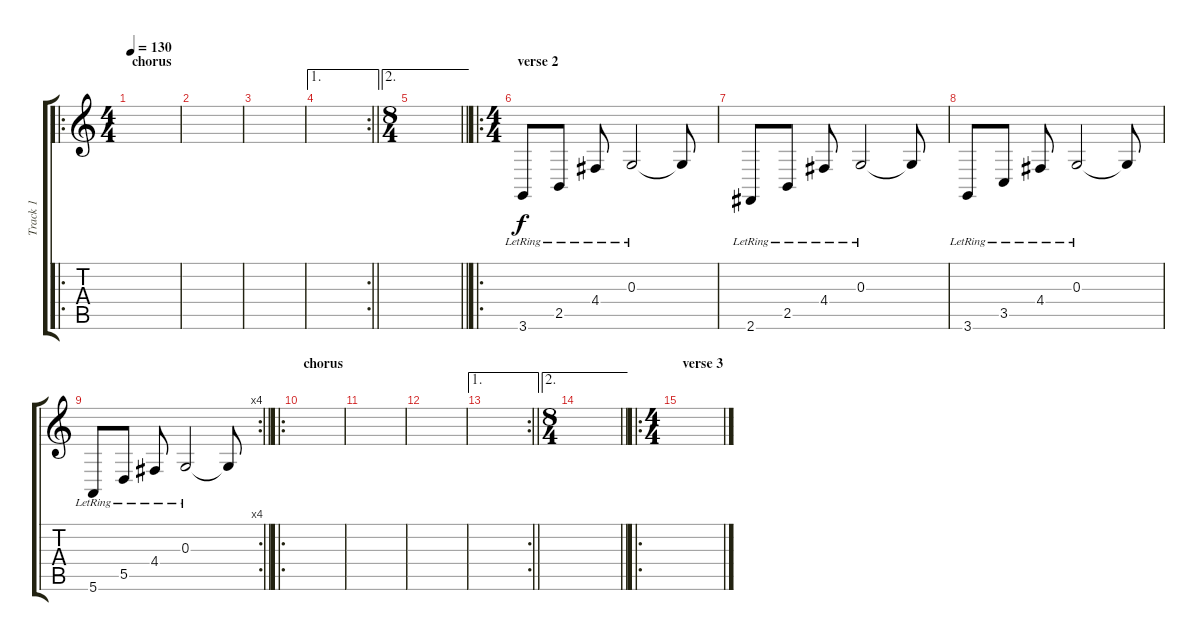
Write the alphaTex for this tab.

\track ("Track 1" "Track 1") {instrument electricgrandpiano}
\staff {score tabs}
\tuning (E4 B3 G3 D3 A2 E2) {hide}
\ro
\ts (4 4)
\section ("" "chorus")
\tempo 130
\clef g2
\ks c
|
|
|
\ae 1
\rc 2
\barLineRight lightlight
|
\ae 2
\ts (8 4)
\barLineRight lightlight
|
\ro
\ts (4 4)
\section ("" "verse 2")
3.6{lr}.8 2.5{lr}.8 4.4{lr}.8 0.3{lr}.2 0.3{t}.8 |
2.6{lr}.8 2.5{lr}.8 4.4{lr}.8 0.3{lr}.2 0.3{t}.8 |
3.6{lr}.8 3.5{lr}.8 4.4{lr}.8 0.3{lr}.2 0.3{t}.8 |
\rc 4
\barLineRight lightlight
5.6{lr}.8 5.5{lr}.8 4.4{lr}.8 0.3{lr}.2 0.3{t}.8 |
\ro
\section ("" "chorus")
|
|
|
\ae 1
\rc 2
\barLineRight lightlight
|
\ae 2
\ts (8 4)
\barLineRight lightlight
|
\ro
\ts (4 4)
\section ("" "verse 3")
